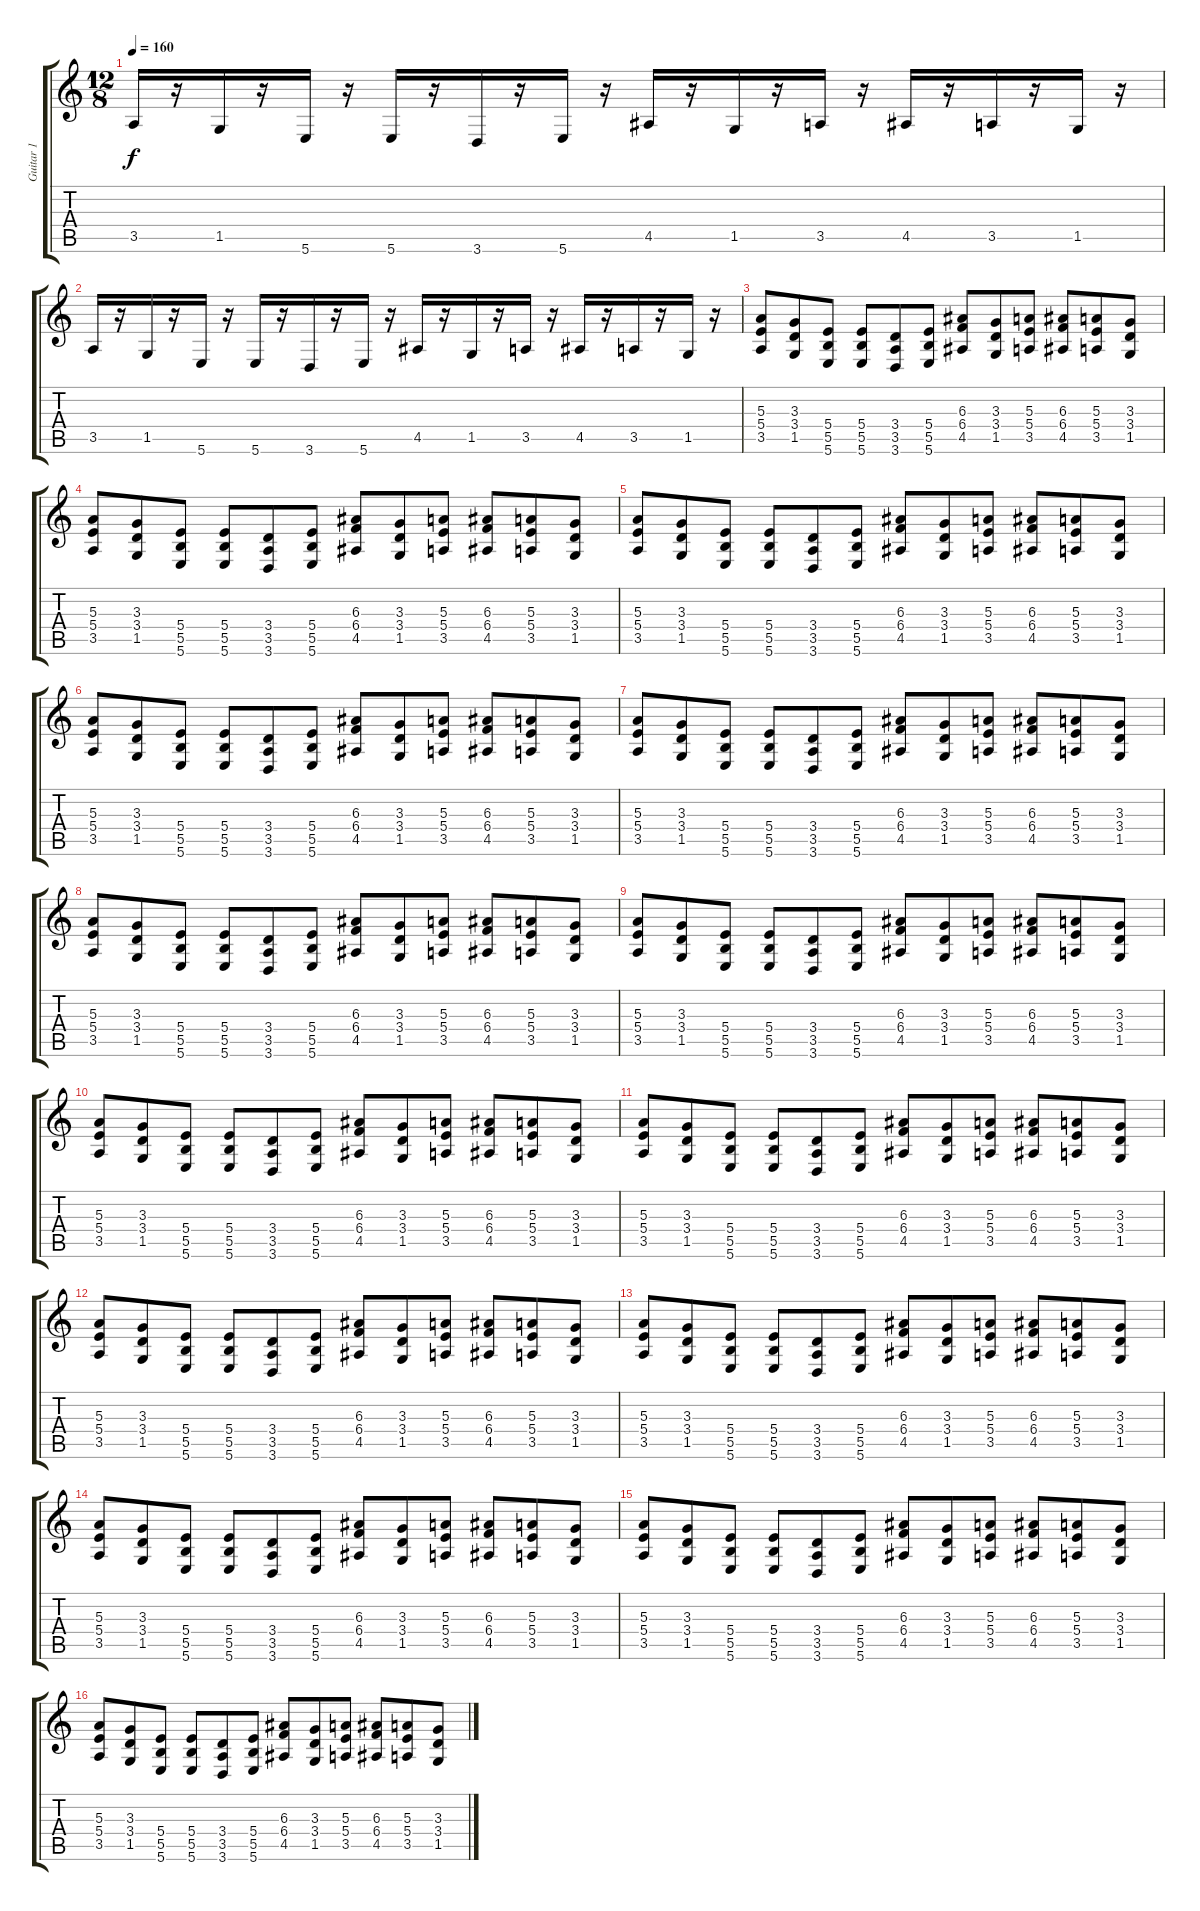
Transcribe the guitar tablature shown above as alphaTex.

\track ("Guitar 1" "Guitar 1") {instrument distortionguitar}
\staff {score tabs}
\tuning (Db4 Ab3 E3 B2 Gb2 B1) {hide}
\ts (12 8)
\tempo 160
\clef g2
\ks c
3.5.16{dy f volume 16 balance 8} r.16 1.5.16 r.16 5.6.16 r.16 5.6.16 r.16 3.6.16 r.16 5.6.16 r.16 4.5.16 r.16 1.5.16 r.16 3.5.16 r.16 4.5.16 r.16 3.5.16 r.16 1.5.16 r.16 |
3.5.16{volume 16 balance 8} r.16 1.5.16 r.16 5.6.16 r.16 5.6.16 r.16 3.6.16 r.16 5.6.16 r.16 4.5.16 r.16 1.5.16 r.16 3.5.16 r.16 4.5.16 r.16 3.5.16 r.16 1.5.16 r.16 |
(5.3 5.4 3.5).8{volume 16 balance 8} (3.3 3.4 1.5).8 (5.4 5.5 5.6).8 (5.4 5.5 5.6).8 (3.4 3.5 3.6).8 (5.4 5.5 5.6).8 (6.3 6.4 4.5).8 (3.3 3.4 1.5).8 (5.3 5.4 3.5).8 (6.3 6.4 4.5).8 (5.3 5.4 3.5).8 (3.3 3.4 1.5).8 |
(5.3 5.4 3.5).8{volume 16 balance 8} (3.3 3.4 1.5).8 (5.4 5.5 5.6).8 (5.4 5.5 5.6).8 (3.4 3.5 3.6).8 (5.4 5.5 5.6).8 (6.3 6.4 4.5).8 (3.3 3.4 1.5).8 (5.3 5.4 3.5).8 (6.3 6.4 4.5).8 (5.3 5.4 3.5).8 (3.3 3.4 1.5).8 |
(5.3 5.4 3.5).8{volume 16 balance 8} (3.3 3.4 1.5).8 (5.4 5.5 5.6).8 (5.4 5.5 5.6).8 (3.4 3.5 3.6).8 (5.4 5.5 5.6).8 (6.3 6.4 4.5).8 (3.3 3.4 1.5).8 (5.3 5.4 3.5).8 (6.3 6.4 4.5).8 (5.3 5.4 3.5).8 (3.3 3.4 1.5).8 |
(5.3 5.4 3.5).8{volume 16 balance 8} (3.3 3.4 1.5).8 (5.4 5.5 5.6).8 (5.4 5.5 5.6).8 (3.4 3.5 3.6).8 (5.4 5.5 5.6).8 (6.3 6.4 4.5).8 (3.3 3.4 1.5).8 (5.3 5.4 3.5).8 (6.3 6.4 4.5).8 (5.3 5.4 3.5).8 (3.3 3.4 1.5).8 |
(5.3 5.4 3.5).8{volume 16 balance 8} (3.3 3.4 1.5).8 (5.4 5.5 5.6).8 (5.4 5.5 5.6).8 (3.4 3.5 3.6).8 (5.4 5.5 5.6).8 (6.3 6.4 4.5).8 (3.3 3.4 1.5).8 (5.3 5.4 3.5).8 (6.3 6.4 4.5).8 (5.3 5.4 3.5).8 (3.3 3.4 1.5).8 |
(5.3 5.4 3.5).8{volume 16 balance 8} (3.3 3.4 1.5).8 (5.4 5.5 5.6).8 (5.4 5.5 5.6).8 (3.4 3.5 3.6).8 (5.4 5.5 5.6).8 (6.3 6.4 4.5).8 (3.3 3.4 1.5).8 (5.3 5.4 3.5).8 (6.3 6.4 4.5).8 (5.3 5.4 3.5).8 (3.3 3.4 1.5).8 |
(5.3 5.4 3.5).8{volume 16 balance 8} (3.3 3.4 1.5).8 (5.4 5.5 5.6).8 (5.4 5.5 5.6).8 (3.4 3.5 3.6).8 (5.4 5.5 5.6).8 (6.3 6.4 4.5).8 (3.3 3.4 1.5).8 (5.3 5.4 3.5).8 (6.3 6.4 4.5).8 (5.3 5.4 3.5).8 (3.3 3.4 1.5).8 |
(5.3 5.4 3.5).8{volume 16 balance 8} (3.3 3.4 1.5).8 (5.4 5.5 5.6).8 (5.4 5.5 5.6).8 (3.4 3.5 3.6).8 (5.4 5.5 5.6).8 (6.3 6.4 4.5).8 (3.3 3.4 1.5).8 (5.3 5.4 3.5).8 (6.3 6.4 4.5).8 (5.3 5.4 3.5).8 (3.3 3.4 1.5).8 |
(5.3 5.4 3.5).8{volume 16 balance 8} (3.3 3.4 1.5).8 (5.4 5.5 5.6).8 (5.4 5.5 5.6).8 (3.4 3.5 3.6).8 (5.4 5.5 5.6).8 (6.3 6.4 4.5).8 (3.3 3.4 1.5).8 (5.3 5.4 3.5).8 (6.3 6.4 4.5).8 (5.3 5.4 3.5).8 (3.3 3.4 1.5).8 |
(5.3 5.4 3.5).8{volume 16 balance 8} (3.3 3.4 1.5).8 (5.4 5.5 5.6).8 (5.4 5.5 5.6).8 (3.4 3.5 3.6).8 (5.4 5.5 5.6).8 (6.3 6.4 4.5).8 (3.3 3.4 1.5).8 (5.3 5.4 3.5).8 (6.3 6.4 4.5).8 (5.3 5.4 3.5).8 (3.3 3.4 1.5).8 |
(5.3 5.4 3.5).8{volume 16 balance 8} (3.3 3.4 1.5).8 (5.4 5.5 5.6).8 (5.4 5.5 5.6).8 (3.4 3.5 3.6).8 (5.4 5.5 5.6).8 (6.3 6.4 4.5).8 (3.3 3.4 1.5).8 (5.3 5.4 3.5).8 (6.3 6.4 4.5).8 (5.3 5.4 3.5).8 (3.3 3.4 1.5).8 |
(5.3 5.4 3.5).8{volume 16 balance 8} (3.3 3.4 1.5).8 (5.4 5.5 5.6).8 (5.4 5.5 5.6).8 (3.4 3.5 3.6).8 (5.4 5.5 5.6).8 (6.3 6.4 4.5).8 (3.3 3.4 1.5).8 (5.3 5.4 3.5).8 (6.3 6.4 4.5).8 (5.3 5.4 3.5).8 (3.3 3.4 1.5).8 |
(5.3 5.4 3.5).8{volume 16 balance 8} (3.3 3.4 1.5).8 (5.4 5.5 5.6).8 (5.4 5.5 5.6).8 (3.4 3.5 3.6).8 (5.4 5.5 5.6).8 (6.3 6.4 4.5).8 (3.3 3.4 1.5).8 (5.3 5.4 3.5).8 (6.3 6.4 4.5).8 (5.3 5.4 3.5).8 (3.3 3.4 1.5).8 |
(5.3 5.4 3.5).8{volume 16 balance 8} (3.3 3.4 1.5).8 (5.4 5.5 5.6).8 (5.4 5.5 5.6).8 (3.4 3.5 3.6).8 (5.4 5.5 5.6).8 (6.3 6.4 4.5).8 (3.3 3.4 1.5).8 (5.3 5.4 3.5).8 (6.3 6.4 4.5).8 (5.3 5.4 3.5).8 (3.3 3.4 1.5).8
